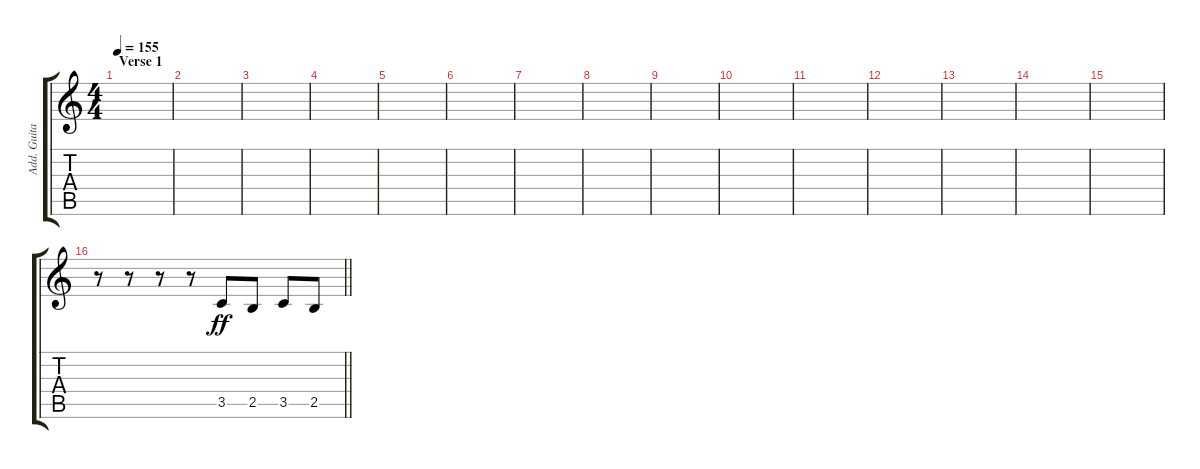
\track ("Add. Guitar" "Add. Guita") {instrument distortionguitar}
\staff {score tabs}
\tuning (E4 B3 G3 D3 A2 D2) {hide}
\ts (4 4)
\section ("" "Verse 1")
\tempo 155
\clef g2
\ks c
|
|
|
|
|
|
|
|
|
|
|
|
|
|
|
\barLineRight lightlight
r.8 r.8 r.8 r.8 3.5.8{dy ff} 2.5.8 3.5.8 2.5.8
